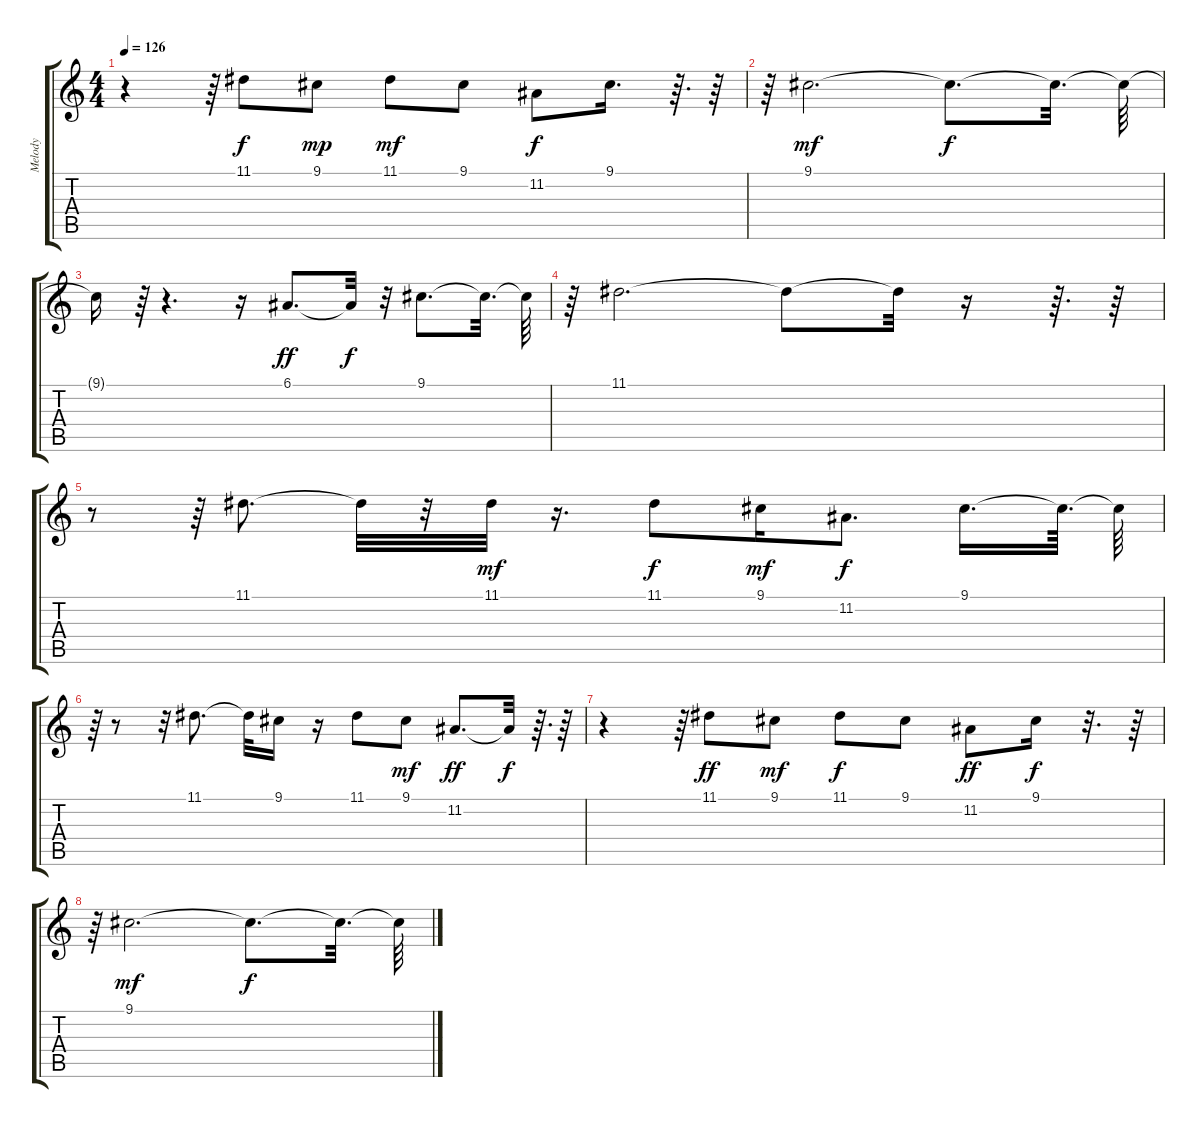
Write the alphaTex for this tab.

\track ("Melody" "Melody") {instrument lead1square}
\staff {score tabs}
\tuning (E4 B3 G3 D3 A2 E2) {hide}
\ts (4 4)
\tempo 126
\clef g2
\ks c
r.4{dy ff} r.64 11.1.8{dy f} 9.1.8{dy mp} 11.1.8{dy mf} 9.1.8 11.2.8{dy f} 9.1.16{d} r.64{d} r.64 |
r.64 9.1.2{d dy mf} 9.1{t}.8{d dy f} 9.1{t}.32{d} 9.1{t}.64 |
9.1{t}.16 r.64 r.4{d} r.16 6.1.8{d dy ff} 6.1{t}.32{dy f} r.32 9.1.8{d} 9.1{t}.32{d} 9.1{t}.64 |
r.64 11.1.2{d} 11.1{t}.8 11.1{t}.32 r.16 r.64{d} r.64 |
r.8 r.64 11.1.8{d} 11.1{t}.32 r.32 11.1.32{dy mf} r.16{d} 11.1.8{dy f} 9.1.16{dy mf} 11.2.8{d dy f} 9.1.16{d} 9.1{t}.64{d} 9.1{t}.64 |
r.64 r.8 r.32 11.1.8{d} 11.1{t}.32 9.1.16 r.16 11.1.8 9.1.8{dy mf} 11.2.8{d dy ff} 11.2{t}.32{dy f} r.64{d} r.64 |
r.4 r.64 11.1.8{dy ff} 9.1.8{dy mf} 11.1.8{dy f} 9.1.8 11.2.8{dy ff} 9.1.16{dy f} r.32{d} r.64 |
r.64 9.1.2{d dy mf} 9.1{t}.8{d dy f} 9.1{t}.32{d} 9.1{t}.64
